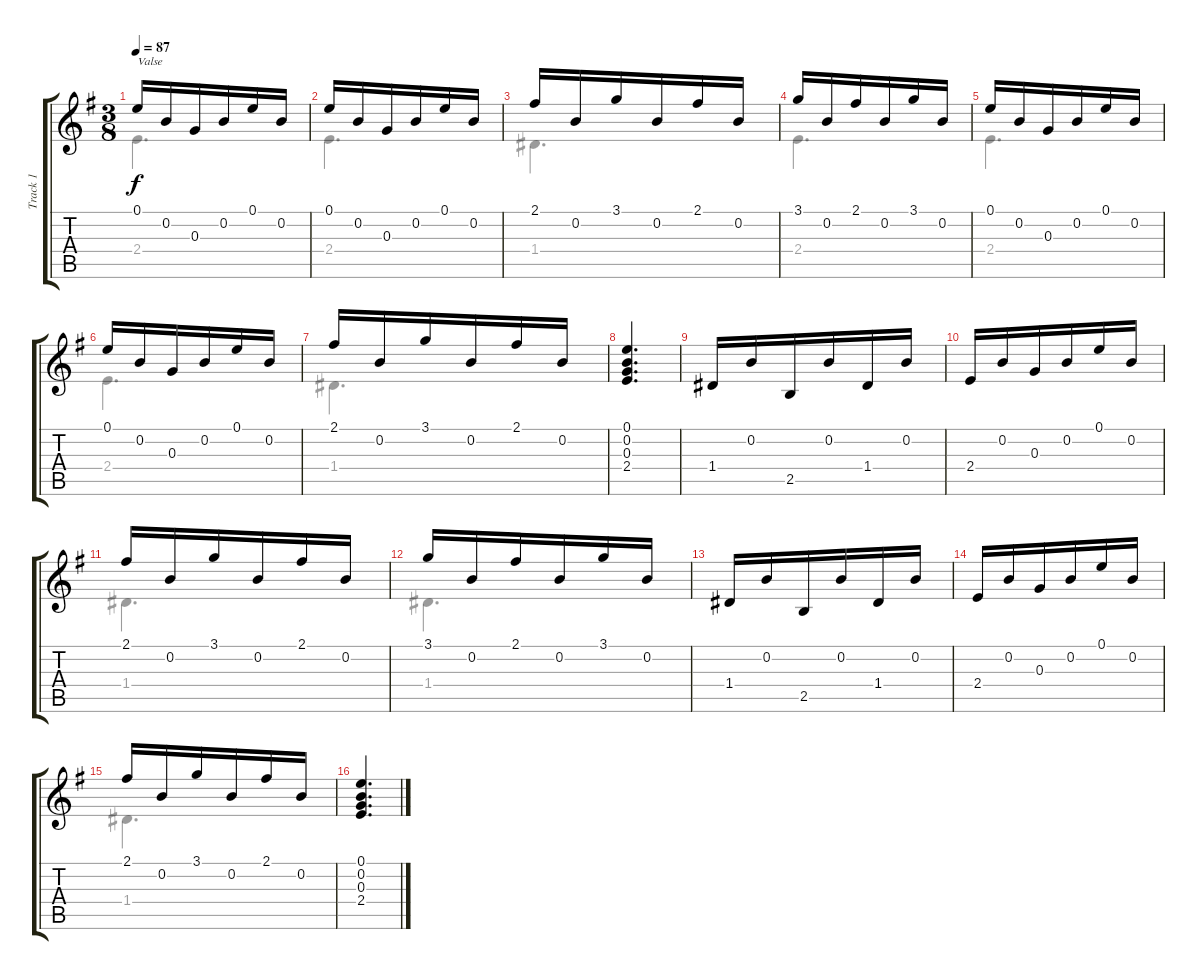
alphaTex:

\track ("Track 1" "Track 1") {instrument acousticguitarsteel}
\staff {score tabs}
\tuning (E4 B3 G3 D3 A2 E2) {hide}
\voice
\ts (3 8)
\tempo 87
\clef g2
\ks g
0.1.16{txt "Valse" dy f} 0.2.16 0.3.16 0.2.16 0.1.16 0.2.16 |
0.1.16 0.2.16 0.3.16 0.2.16 0.1.16 0.2.16 |
2.1.16 0.2.16 3.1.16 0.2.16 2.1.16 0.2.16 |
3.1.16 0.2.16 2.1.16 0.2.16 3.1.16 0.2.16 |
0.1.16 0.2.16 0.3.16 0.2.16 0.1.16 0.2.16 |
0.1.16 0.2.16 0.3.16 0.2.16 0.1.16 0.2.16 |
2.1.16 0.2.16 3.1.16 0.2.16 2.1.16 0.2.16 |
(0.1 0.2 0.3 2.4).4{d} |
1.4.16 0.2.16 2.5.16 0.2.16 1.4.16 0.2.16 |
2.4.16 0.2.16 0.3.16 0.2.16 0.1.16 0.2.16 |
2.1.16 0.2.16 3.1.16 0.2.16 2.1.16 0.2.16 |
3.1.16 0.2.16 2.1.16 0.2.16 3.1.16 0.2.16 |
1.4.16 0.2.16 2.5.16 0.2.16 1.4.16 0.2.16 |
2.4.16 0.2.16 0.3.16 0.2.16 0.1.16 0.2.16 |
2.1.16 0.2.16 3.1.16 0.2.16 2.1.16 0.2.16 |
(0.1 0.2 0.3 2.4).4{d}
\voice
\clef g2
\ottava regular
\simile none
\ks g
2.4.4{d dy f} |
2.4.4{d} |
1.4.4{d} |
2.4.4{d} |
2.4.4{d} |
2.4.4{d} |
1.4.4{d} |
|
|
|
1.4.4{d} |
1.4.4{d} |
|
|
1.4.4{d} |
